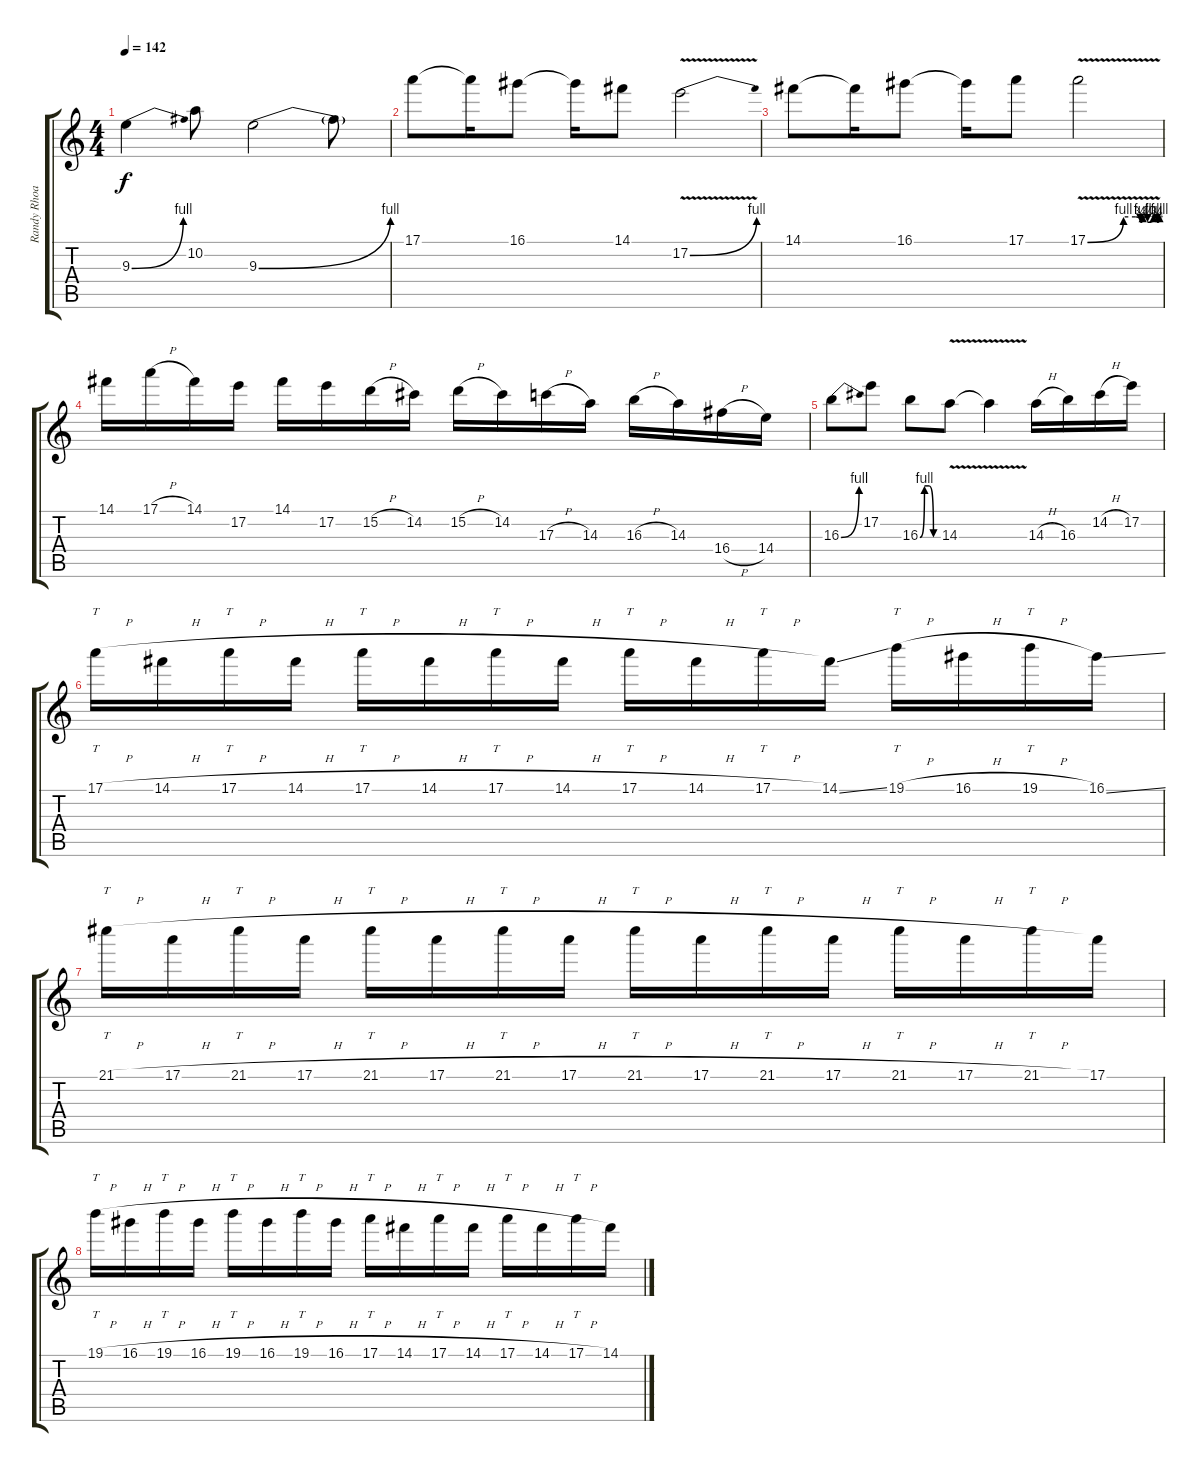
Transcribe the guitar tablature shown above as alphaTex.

\track ("Randy Rhoads" "Randy Rhoa") {instrument overdrivenguitar}
\staff {score tabs}
\tuning (E4 B3 G3 D3 A2 E2) {hide}
\ts (4 4)
\tempo 142
\clef g2
\ks c
9.3{be (bend 0 0 60 4)}.4{dy f} 10.2.8 9.3{be (bend 0 0 60 4)}.2 9.3{t}.8 |
17.1.8 17.1{t}.16 16.1.8 16.1{t}.16 14.1.8 17.2{be (bend 0 0 60 4) v}.2 |
14.1.8 14.1{t}.16 16.1.8 16.1{t}.16 17.1.8 17.1{be (custom 0 0 30 4 40 4 44 3 46 4 50 3 55 4 58 3 60 4) v}.2 |
14.1.16 17.1{h}.16 14.1.16 17.2.16 14.1.16 17.2.16 15.2{h}.16 14.2.16 15.2{h}.16 14.2.16 17.3{h}.16 14.3.16 16.3{h}.16 14.3.16 16.4{h}.16 14.4.16 |
16.3{be (bend 0 0 60 4)}.8 17.2.8 16.3{be (custom 0 0 15 4 30 4 45 0 60 0)}.8 14.3{v}.8 14.3{t}.4 14.3{h}.16 16.3.16 14.2{h}.16 17.2.16 |
17.1{h}.16{tt} 14.1{h}.16 17.1{h}.16{tt} 14.1{h}.16 17.1{h}.16{tt} 14.1{h}.16 17.1{h}.16{tt} 14.1{h}.16 17.1{h}.16{tt} 14.1{h}.16 17.1{h}.16{tt} 14.1{ss}.16 19.1{h}.16{tt} 16.1{h}.16 19.1{h}.16{tt} 16.1{ss}.16 |
21.1{h}.16{tt} 17.1{h}.16 21.1{h}.16{tt} 17.1{h}.16 21.1{h}.16{tt} 17.1{h}.16 21.1{h}.16{tt} 17.1{h}.16 21.1{h}.16{tt} 17.1{h}.16 21.1{h}.16{tt} 17.1{h}.16 21.1{h}.16{tt} 17.1{h}.16 21.1{h}.16{tt} 17.1.16 |
19.1{h}.16{tt} 16.1{h}.16 19.1{h}.16{tt} 16.1{h}.16 19.1{h}.16{tt} 16.1{h}.16 19.1{h}.16{tt} 16.1{h}.16 17.1{h}.16{tt} 14.1{h}.16 17.1{h}.16{tt} 14.1{h}.16 17.1{h}.16{tt} 14.1{h}.16 17.1{h}.16{tt} 14.1.16
